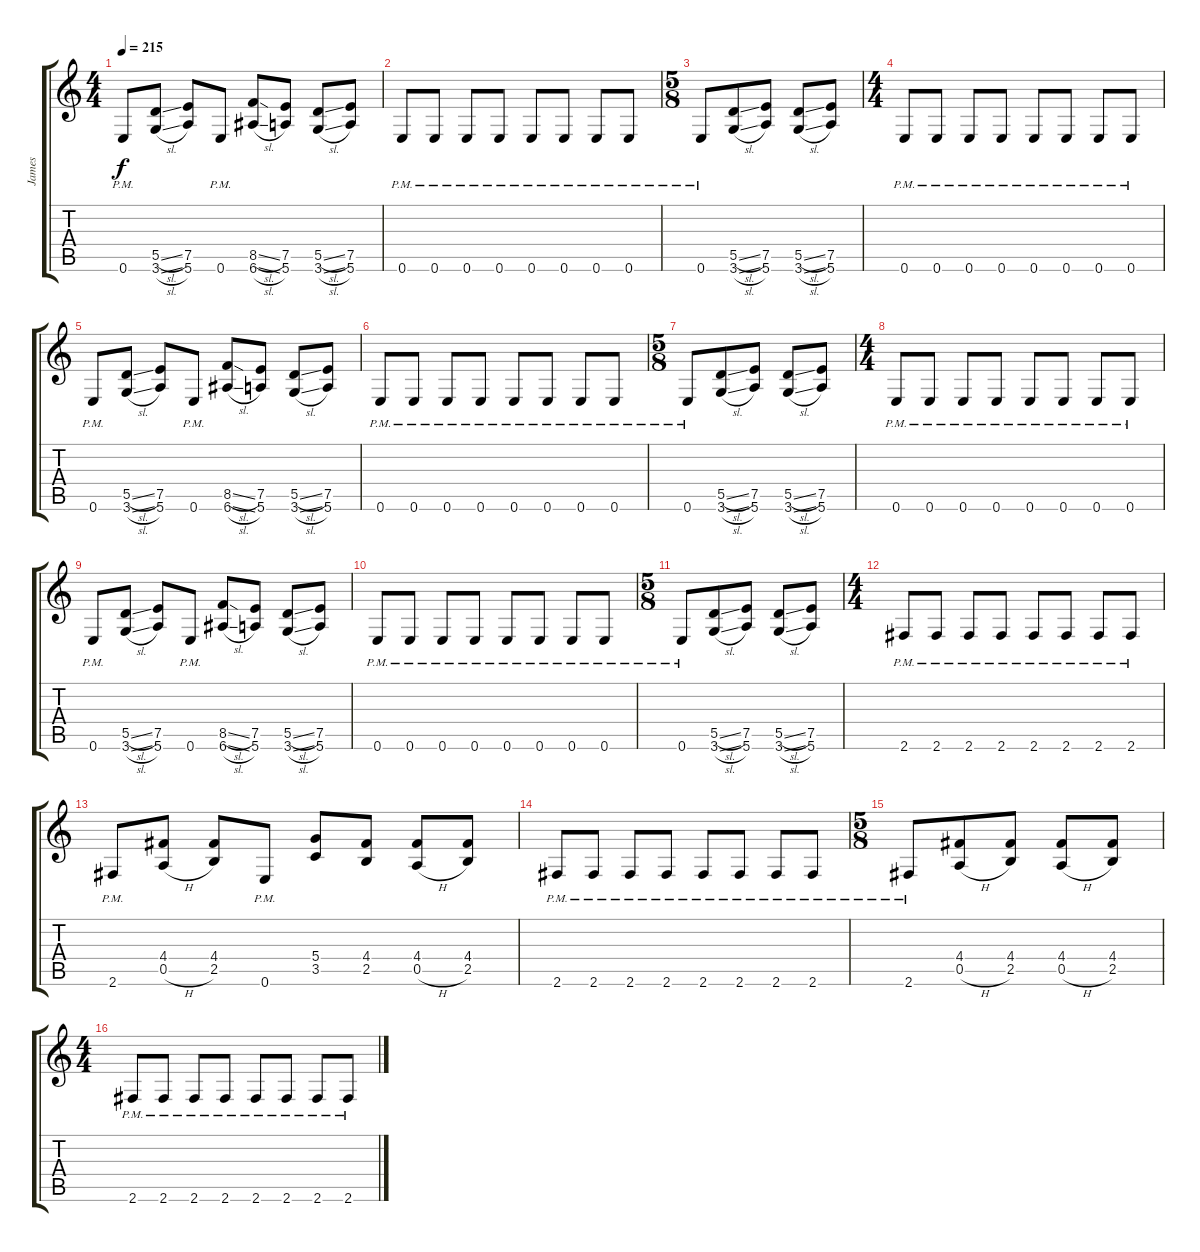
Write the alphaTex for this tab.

\track ("James" "James") {instrument overdrivenguitar}
\staff {score tabs}
\tuning (E4 B3 G3 D3 A2 E2) {hide}
\ts (4 4)
\tempo 215
\clef g2
\ks c
0.6{pm}.8{dy f} (5.5{sl} 3.6{sl}).8 (7.5 5.6).8 0.6{pm}.8 (8.5{sl} 6.6{sl}).8 (7.5 5.6).8 (5.5{sl} 3.6{sl}).8 (7.5 5.6).8 |
0.6{pm}.8 0.6{pm}.8 0.6{pm}.8 0.6{pm}.8 0.6{pm}.8 0.6{pm}.8 0.6{pm}.8 0.6{pm}.8 |
\ts (5 8)
0.6{pm}.8 (5.5{sl} 3.6{sl}).8 (7.5 5.6).8 (5.5{sl} 3.6{sl}).8 (7.5 5.6).8 |
\ts (4 4)
0.6{pm}.8 0.6{pm}.8 0.6{pm}.8 0.6{pm}.8 0.6{pm}.8 0.6{pm}.8 0.6{pm}.8 0.6{pm}.8 |
0.6{pm}.8 (5.5{sl} 3.6{sl}).8 (7.5 5.6).8 0.6{pm}.8 (8.5{sl} 6.6{sl}).8 (7.5 5.6).8 (5.5{sl} 3.6{sl}).8 (7.5 5.6).8 |
0.6{pm}.8 0.6{pm}.8 0.6{pm}.8 0.6{pm}.8 0.6{pm}.8 0.6{pm}.8 0.6{pm}.8 0.6{pm}.8 |
\ts (5 8)
0.6{pm}.8 (5.5{sl} 3.6{sl}).8 (7.5 5.6).8 (5.5{sl} 3.6{sl}).8 (7.5 5.6).8 |
\ts (4 4)
0.6{pm}.8 0.6{pm}.8 0.6{pm}.8 0.6{pm}.8 0.6{pm}.8 0.6{pm}.8 0.6{pm}.8 0.6{pm}.8 |
0.6{pm}.8 (5.5{sl} 3.6{sl}).8 (7.5 5.6).8 0.6{pm}.8 (8.5{sl} 6.6{sl}).8 (7.5 5.6).8 (5.5{sl} 3.6{sl}).8 (7.5 5.6).8 |
0.6{pm}.8 0.6{pm}.8 0.6{pm}.8 0.6{pm}.8 0.6{pm}.8 0.6{pm}.8 0.6{pm}.8 0.6{pm}.8 |
\ts (5 8)
0.6{pm}.8 (5.5{sl} 3.6{sl}).8 (7.5 5.6).8 (5.5{sl} 3.6{sl}).8 (7.5 5.6).8 |
\ts (4 4)
2.6{pm}.8 2.6{pm}.8 2.6{pm}.8 2.6{pm}.8 2.6{pm}.8 2.6{pm}.8 2.6{pm}.8 2.6{pm}.8 |
2.6{pm}.8 (4.4 0.5{h}).8 (4.4 2.5).8 0.6{pm}.8 (5.4 3.5).8 (4.4 2.5).8 (4.4 0.5{h}).8 (4.4 2.5).8 |
2.6{pm}.8 2.6{pm}.8 2.6{pm}.8 2.6{pm}.8 2.6{pm}.8 2.6{pm}.8 2.6{pm}.8 2.6{pm}.8 |
\ts (5 8)
2.6{pm}.8 (4.4 0.5{h}).8 (4.4 2.5).8 (4.4 0.5{h}).8 (4.4 2.5).8 |
\ts (4 4)
2.6{pm}.8 2.6{pm}.8 2.6{pm}.8 2.6{pm}.8 2.6{pm}.8 2.6{pm}.8 2.6{pm}.8 2.6{pm}.8
